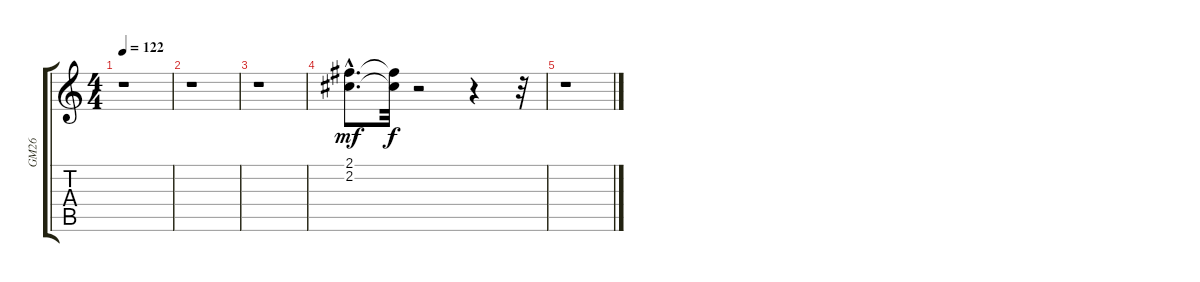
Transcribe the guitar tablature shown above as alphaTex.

\track ("GM26" "GM26") {instrument acousticguitarsteel}
\staff {score tabs}
\tuning (E4 B3 G3 D3 A2 E2) {hide}
\ts (4 4)
\tempo 122
\clef g2
\ks c
r.1{dy mp} |
r.1 |
r.1 |
(2.1{hac} 2.2{hac}).8{d dy mf} (2.1{t} 2.2{t}).32{dy f} r.2 r.4 r.32 |
r.1
